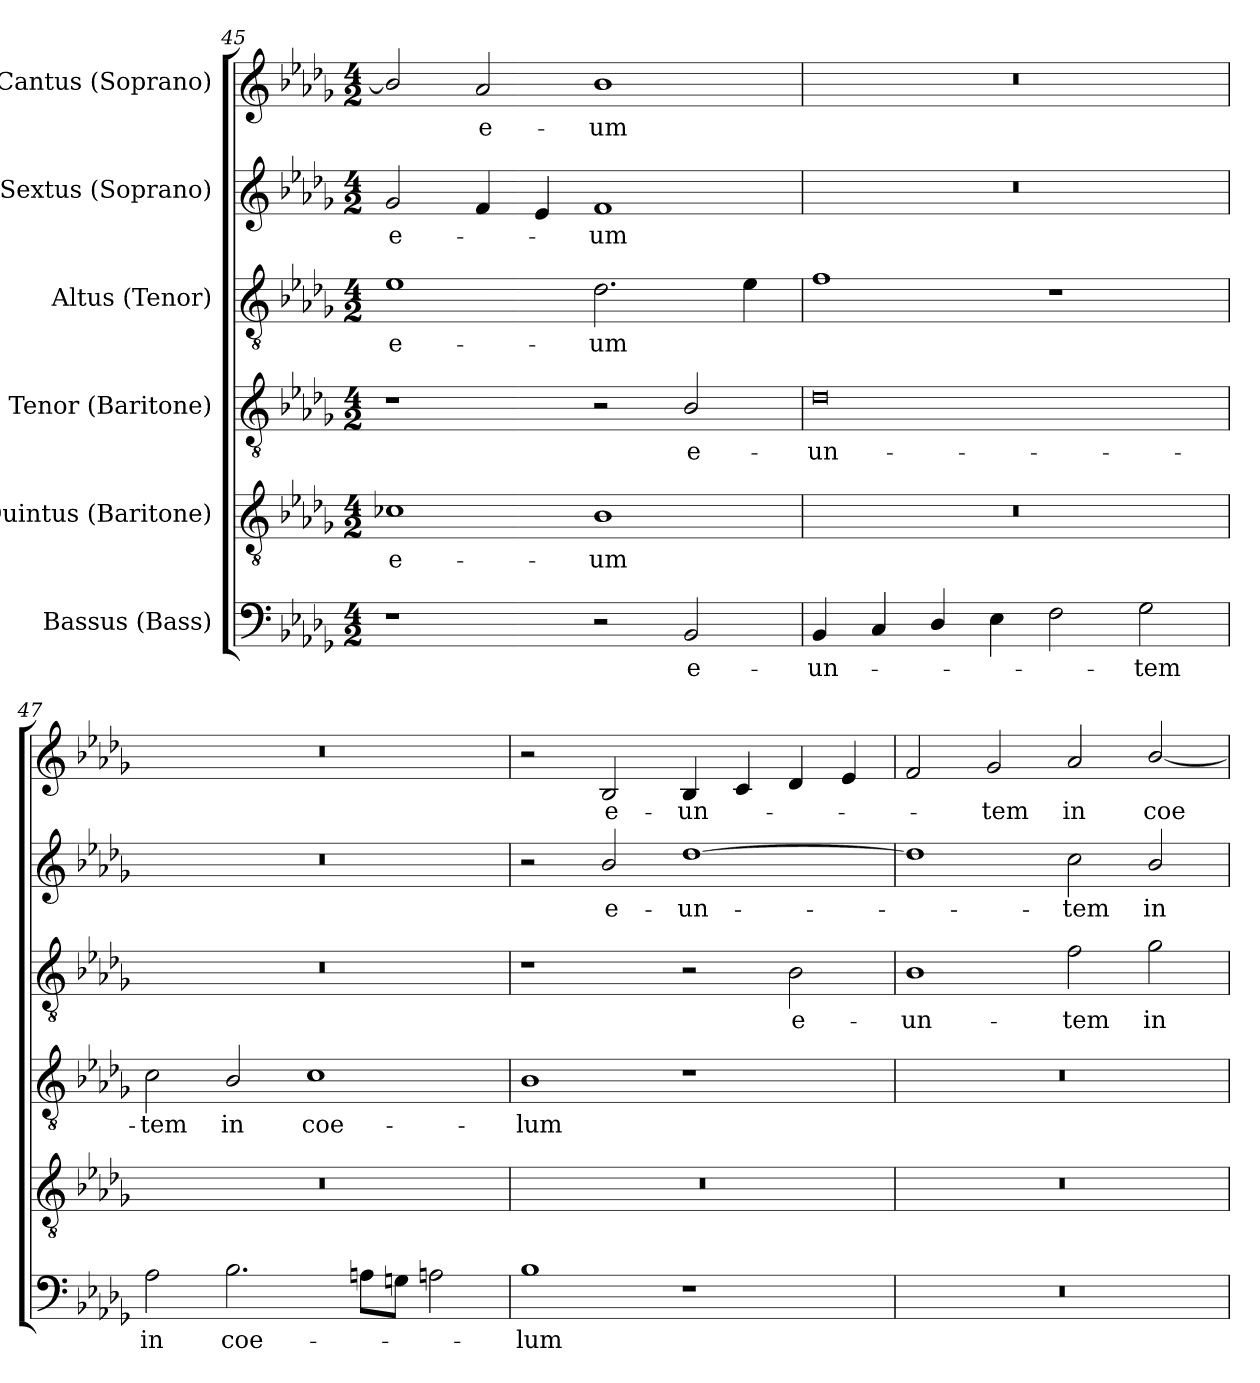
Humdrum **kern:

**kern	**text	**kern	**text	**kern	**text	**kern	**text	**kern	**text	**kern	**text
*part6	*part6	*part5	*part5	*part4	*part4	*part3	*part3	*part2	*part2	*part1	*part1
*staff6	*staff6	*staff5	*staff5	*staff4	*staff4	*staff3	*staff3	*staff2	*staff2	*staff1	*staff1
*I"Bassus (Bass)	*	*I"Quintus (Baritone)	*	*I"Tenor (Baritone)	*	*I"Altus (Tenor)	*	*I"Sextus (Soprano)	*	*I"Cantus (Soprano)	*
*clefF4	*	*clefGv2	*	*clefGv2	*	*clefGv2	*	*clefG2	*	*clefG2	*
*	*	*ITrd7c12	*	*ITrd7c12	*	*ITrd7c12	*	*	*	*	*
*k[b-e-a-d-g-]	*	*k[b-e-a-d-g-]	*	*k[b-e-a-d-g-]	*	*k[b-e-a-d-g-]	*	*k[b-e-a-d-g-]	*	*k[b-e-a-d-g-]	*
*D-:	*	*D-:	*	*D-:	*	*D-:	*	*D-:	*	*D-:	*
*M4/2	*	*M4/2	*	*M4/2	*	*M4/2	*	*M4/2	*	*M4/2	*
=45	=45	=45	=45	=45	=45	=45	=45	=45	=45	=45	=45
!	!	!	!LO:LY:b:color=#000000	!	!	!	!	!	!	!	!
!	!	!	!	!	!	!	!LO:LY:b:color=#000000	!	!	!	!
!	!	!	!	!	!	!	!	!	!LO:LY:b:color=#000000	!	!
1r	.	1C-Xi	e-	1r	.	1E-i	e-	2g-i/	e-	2b-i/]	.
!	!	!	!	!	!	!	!	!	!	!	!LO:LY:b:color=#000000
.	.	.	.	.	.	.	.	4fi/	.	2a-i/	e-
.	.	.	.	.	.	.	.	4e-i/	.	.	.
!	!	!	!LO:LY:b:color=#000000	!	!	!	!	!	!	!	!
!	!	!	!	!	!	!	!LO:LY:b:color=#000000	!	!	!	!
!	!	!	!	!	!	!	!	!	!LO:LY:b:color=#000000	!	!
!	!	!	!	!	!	!	!	!	!	!	!LO:LY:b:color=#000000
2r	.	1BB-i	-um	2r	.	2.D-i\	-um	1fi	-um	1b-i	-um
!	!LO:LY:b:color=#000000	!	!	!	!	!	!	!	!	!	!
!	!	!	!	!	!LO:LY:b:color=#000000	!	!	!	!	!	!
2BB-i/	e-	.	.	2BB-i/	e-	.	.	.	.	.	.
.	.	.	.	.	.	4E-i\	.	.	.	.	.
=46	=46	=46	=46	=46	=46	=46	=46	=46	=46	=46	=46
!	!LO:LY:b:color=#000000	!LO:N:vis=1	!	!	!	!	!	!	!	!	!
!	!	!	!	!	!LO:LY:b:color=#000000	!	!	!LO:N:vis=1	!	!LO:N:vis=1	!
4BB-i/	-un-	0r	.	0D-i	-un-	1Fi	.	0r	.	0r	.
4Ci/	.	.	.	.	.	.	.	.	.	.	.
4D-i/	.	.	.	.	.	.	.	.	.	.	.
4E-i\	.	.	.	.	.	.	.	.	.	.	.
2Fi\	.	.	.	.	.	1r	.	.	.	.	.
!	!LO:LY:b:color=#000000	!	!	!	!	!	!	!	!	!	!
2G-i\	-tem	.	.	.	.	.	.	.	.	.	.
=47	=47	=47	=47	=47	=47	=47	=47	=47	=47	=47	=47
!	!LO:LY:b:color=#000000	!LO:N:vis=1	!	!	!	!	!	!	!	!	!
!	!	!	!	!	!LO:LY:b:color=#000000	!LO:N:vis=1	!	!LO:N:vis=1	!	!LO:N:vis=1	!
2A-i\	in	0r	.	2Ci\	-tem	0r	.	0r	.	0r	.
!	!LO:LY:b:color=#000000	!	!	!	!	!	!	!	!	!	!
!	!	!	!	!	!LO:LY:b:color=#000000	!	!	!	!	!	!
2.B-i\	coe-	.	.	2BB-i/	in	.	.	.	.	.	.
!	!	!	!	!	!LO:LY:b:color=#000000	!	!	!	!	!	!
.	.	.	.	1Ci	coe-	.	.	.	.	.	.
8Ani\L	.	.	.	.	.	.	.	.	.	.	.
8Gni\J	.	.	.	.	.	.	.	.	.	.	.
2Ani\	.	.	.	.	.	.	.	.	.	.	.
=48	=48	=48	=48	=48	=48	=48	=48	=48	=48	=48	=48
!	!LO:LY:b:color=#000000	!LO:N:vis=1	!	!	!	!	!	!	!	!	!
!	!	!	!	!	!LO:LY:b:color=#000000	!	!	!	!	!	!
1B-i	-lum	0r	.	1BB-i	-lum	1r	.	2r	.	2r	.
!	!	!	!	!	!	!	!	!	!LO:LY:b:color=#000000	!	!
!	!	!	!	!	!	!	!	!	!	!	!LO:LY:b:color=#000000
.	.	.	.	.	.	.	.	2b-i/	e-	2B-i/	e-
!	!	!	!	!	!	!	!	!	!LO:LY:b:color=#000000	!	!
!	!	!	!	!	!	!	!	!	!	!	!LO:LY:b:color=#000000
1r	.	.	.	1r	.	2r	.	[1dd-i	-un-	4B-i/	-un-
.	.	.	.	.	.	.	.	.	.	4ci/	.
!	!	!	!	!	!	!	!LO:LY:b:color=#000000	!	!	!	!
.	.	.	.	.	.	2BB-i\	e-	.	.	4d-i/	.
.	.	.	.	.	.	.	.	.	.	4e-i/	.
=49	=49	=49	=49	=49	=49	=49	=49	=49	=49	=49	=49
!LO:N:vis=1	!	!LO:N:vis=1	!	!LO:N:vis=1	!	!	!	!	!	!	!
!	!	!	!	!	!	!	!LO:LY:b:color=#000000	!	!	!	!
0r	.	0r	.	0r	.	1BB-i	-un-	1dd-i]	.	2fi/	.
!	!	!	!	!	!	!	!	!	!	!	!LO:LY:b:color=#000000
.	.	.	.	.	.	.	.	.	.	2g-i/	-tem
!	!	!	!	!	!	!	!LO:LY:b:color=#000000	!	!	!	!
!	!	!	!	!	!	!	!	!	!LO:LY:b:color=#000000	!	!
!	!	!	!	!	!	!	!	!	!	!	!LO:LY:b:color=#000000
.	.	.	.	.	.	2Fi\	-tem	2cci\	-tem	2a-i/	in
!	!	!	!	!	!	!	!LO:LY:b:color=#000000	!	!	!	!
!	!	!	!	!	!	!	!	!	!LO:LY:b:color=#000000	!	!
!	!	!	!	!	!	!	!	!	!	!	!LO:LY:b:color=#000000
.	.	.	.	.	.	2G-i\	in	2b-i/	in	[2b-i/	coe-
=	=	=	=	=	=	=	=	=	=	=	=
*-	*-	*-	*-	*-	*-	*-	*-	*-	*-	*-	*-
